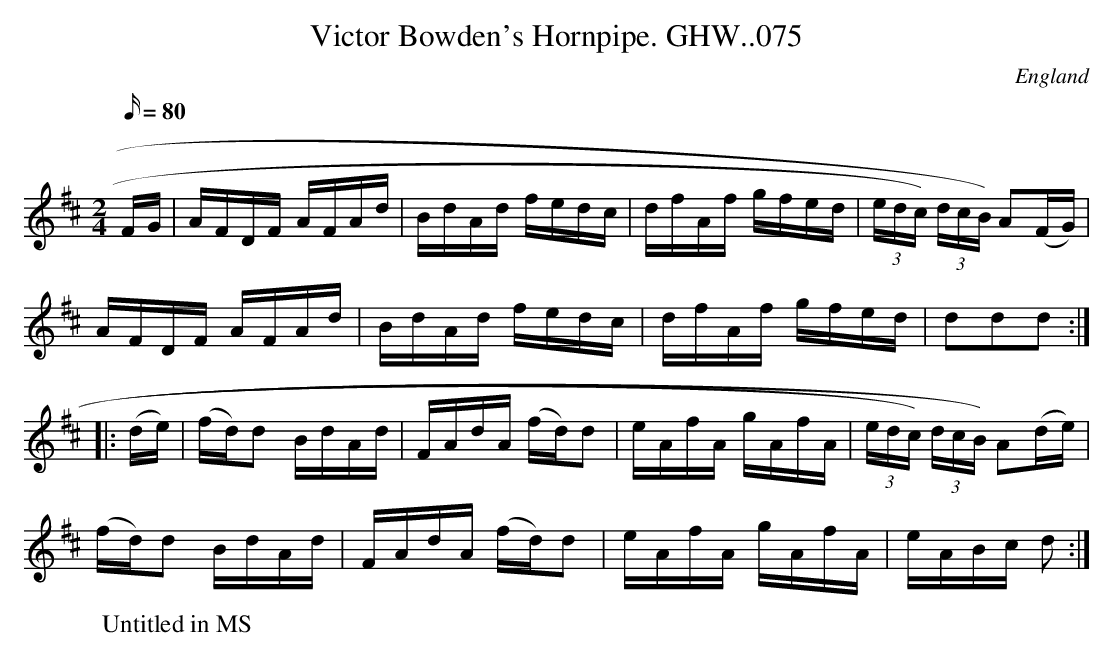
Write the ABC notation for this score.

X:1
T:Victor Bowden's Hornpipe. GHW..075
M:2/4
L:1/16
Q:80
O:England
K:D
FG|AFDF AFAd|BdAd fedc|dfAf gfed|(3edc) (3dcB) A2(FG)|!
AFDF AFAd|BdAd fedc|dfAf gfed|d2d2d2:|!
|:(de)|(fd)d2 BdAd|FAdA (fd)d2|eAfA gAfA|(3edc) (3dcB) A2(de)|!
(fd)d2 BdAd|FAdA (fd)d2|eAfA gAfA|eABc d2:|
W:Untitled in MS
